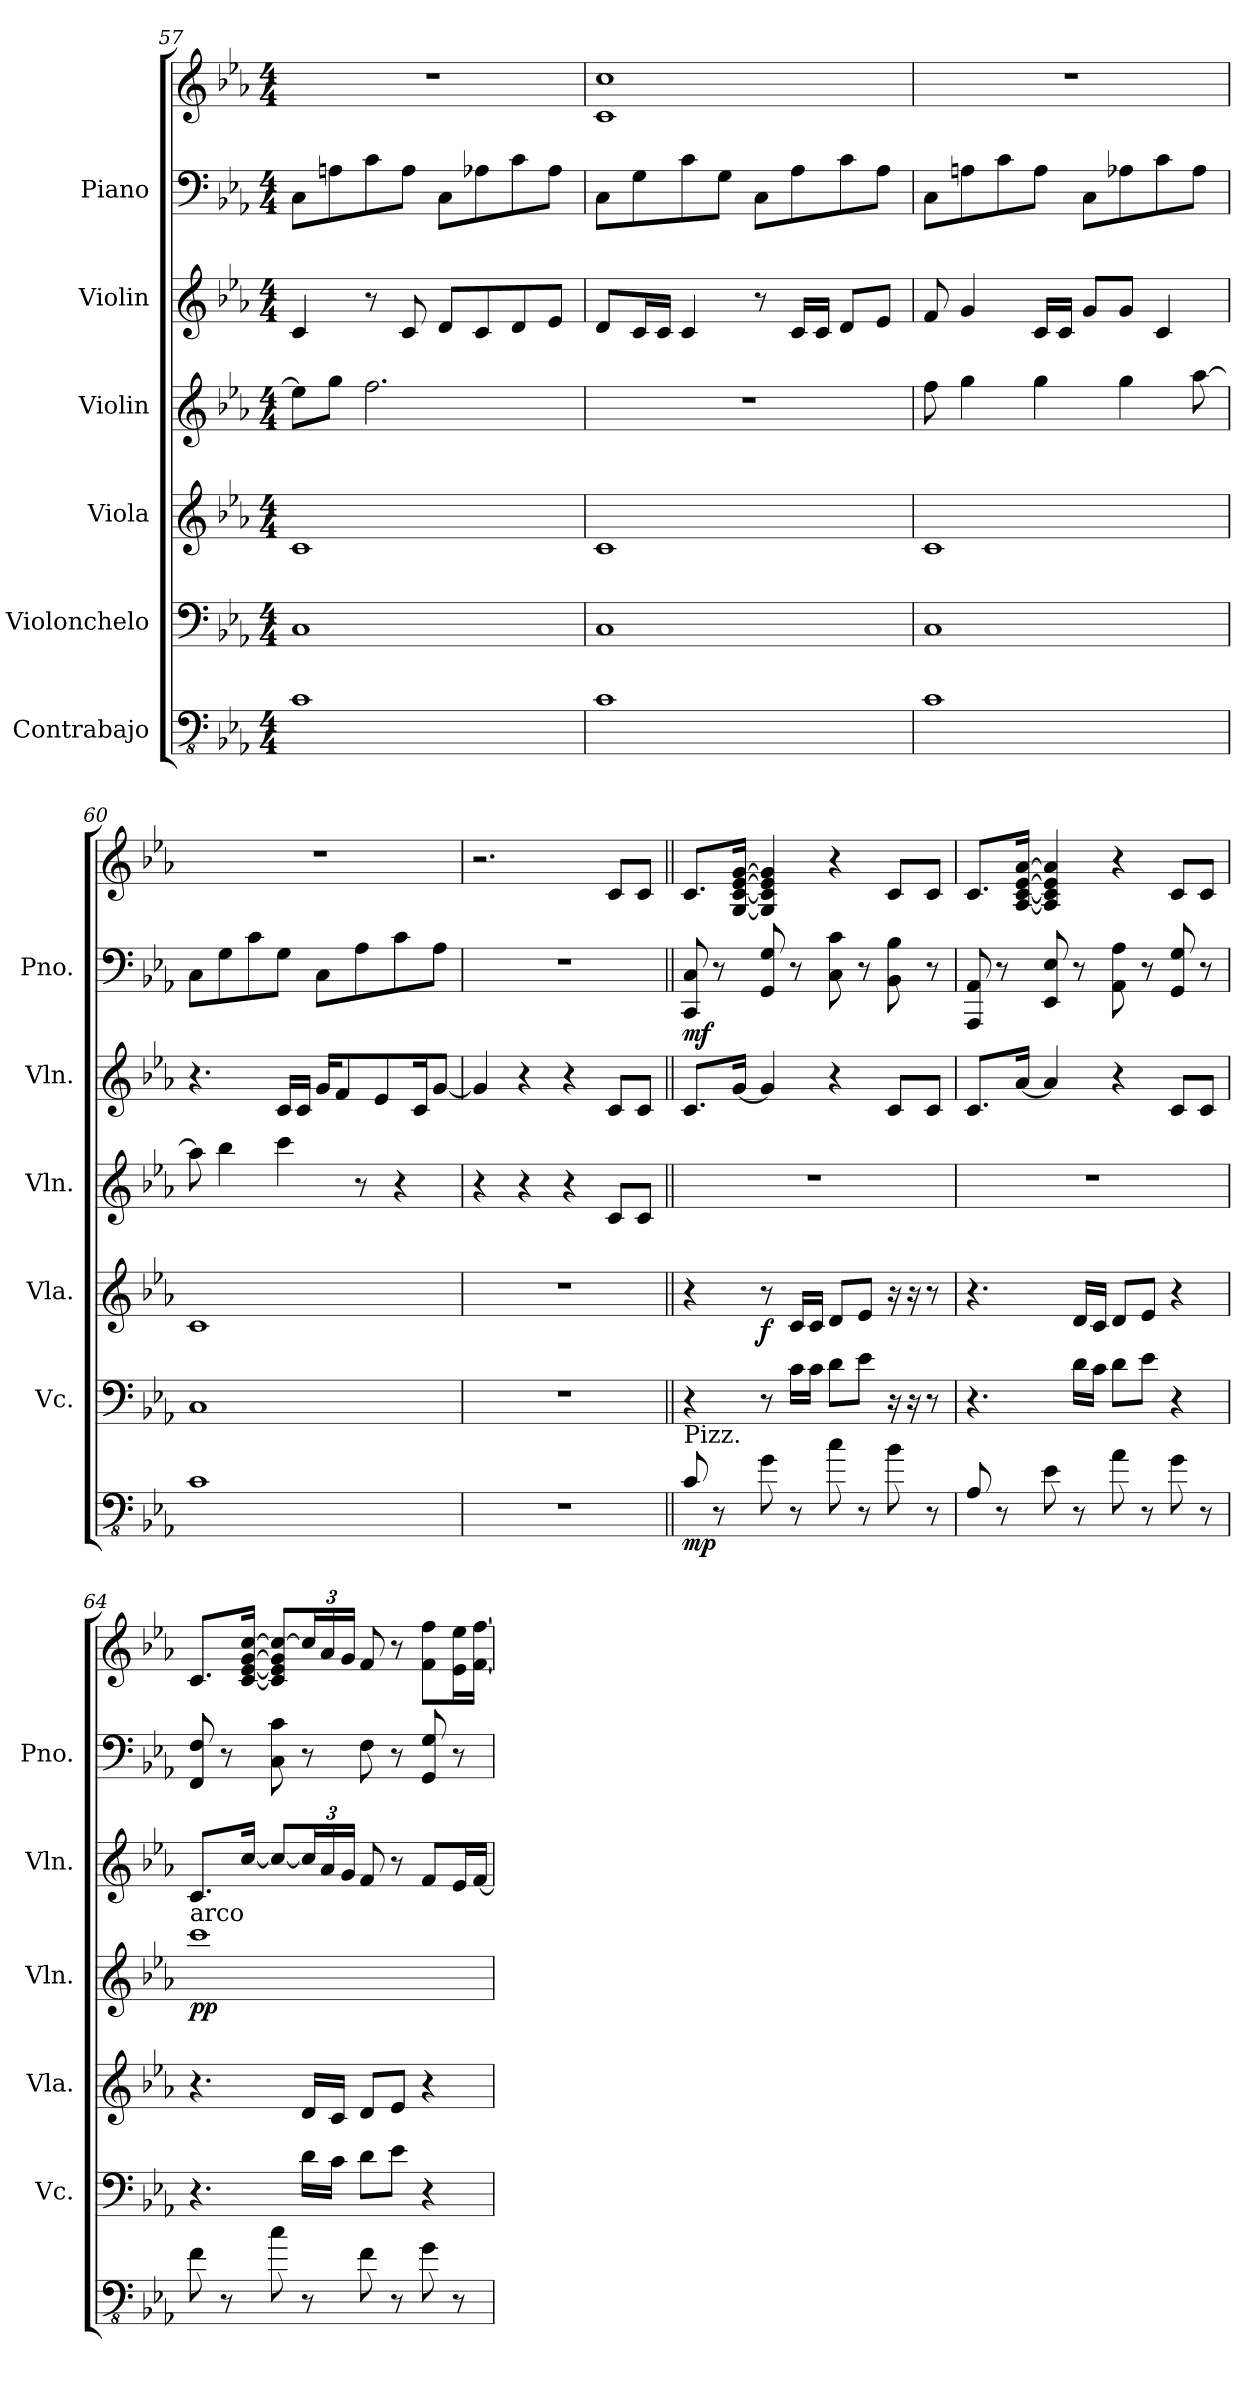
**kern	**dynam	**kern	**kern	**dynam	**kern	**dynam	**kern	**kern	**kern	**dynam
*part6	*part6	*part5	*part4	*part4	*part3	*part3	*part2	*part1	*part1	*part1
*staff7	*staff7	*staff6	*staff5	*staff5	*staff4	*staff4	*staff3	*staff2	*staff1	*staff1/2
*I"Contrabajo	*	*I"Violonchelo	*I"Viola	*	*I"Violin	*	*I"Violin	*I"Piano	*	*
*	*	*I'Vc.	*I'Vla.	*	*I'Vln.	*	*I'Vln.	*I'Pno.	*	*
*clefFv4	*	*clefF4	*clefG2	*	*clefG2	*	*clefG2	*clefF4	*clefG2	*
*ITrd7c12	*	*	*	*	*	*	*	*	*	*
*k[b-e-a-]	*	*k[b-e-a-]	*k[b-e-a-]	*	*k[b-e-a-]	*	*k[b-e-a-]	*k[b-e-a-]	*k[b-e-a-]	*
*M4/4	*	*M4/4	*M4/4	*	*M4/4	*	*M4/4	*M4/4	*M4/4	*
=57	=57	=57	=57	=57	=57	=57	=57	=57	=57	=57
1CC	.	1C	1c	.	8ee-\L]	.	4c/	8C\L	1r	.
.	.	.	.	.	8gg\J	.	.	8An\	.	.
.	.	.	.	.	2.ff\	.	8r	8c\	.	.
.	.	.	.	.	.	.	8c/	8A\J	.	.
.	.	.	.	.	.	.	8d/L	8C\L	.	.
.	.	.	.	.	.	.	8c/	8A-X\	.	.
.	.	.	.	.	.	.	8d/	8c\	.	.
.	.	.	.	.	.	.	8e-/J	8A-\J	.	.
!!LO:PB:g=z
=58	=58	=58	=58	=58	=58	=58	=58	=58	=58	=58
1CC	.	1C	1c	.	1r	.	8d/L	8C\L	1c 1cc	.
.	.	.	.	.	.	.	16c/L	8G\	.	.
.	.	.	.	.	.	.	16c/JJ	.	.	.
.	.	.	.	.	.	.	4c/	8c\	.	.
.	.	.	.	.	.	.	.	8G\J	.	.
.	.	.	.	.	.	.	8r	8C\L	.	.
.	.	.	.	.	.	.	16c/LL	8A-\	.	.
.	.	.	.	.	.	.	16c/JJ	.	.	.
.	.	.	.	.	.	.	8d/L	8c\	.	.
.	.	.	.	.	.	.	8e-/J	8A-\J	.	.
=59	=59	=59	=59	=59	=59	=59	=59	=59	=59	=59
1CC	.	1C	1c	.	8ff\	.	8f/	8C\L	1r	.
.	.	.	.	.	4gg\	.	4g/	8An\	.	.
.	.	.	.	.	.	.	.	8c\	.	.
.	.	.	.	.	4gg\	.	16c/LL	8A\J	.	.
.	.	.	.	.	.	.	16c/JJ	.	.	.
.	.	.	.	.	.	.	8g/L	8C\L	.	.
.	.	.	.	.	4gg\	.	8g/J	8A-X\	.	.
.	.	.	.	.	.	.	4c/	8c\	.	.
.	.	.	.	.	[8aa-\	.	.	8A-\J	.	.
=60	=60	=60	=60	=60	=60	=60	=60	=60	=60	=60
1CC	.	1C	1c	.	8aa-\]	.	4.r	8C\L	1r	.
.	.	.	.	.	4bb-\	.	.	8G\	.	.
.	.	.	.	.	.	.	.	8c\	.	.
.	.	.	.	.	4ccc\	.	16c/LL	8G\J	.	.
.	.	.	.	.	.	.	16c/JJ	.	.	.
.	.	.	.	.	.	.	16g/KL	8C\L	.	.
.	.	.	.	.	.	.	8f/	.	.	.
.	.	.	.	.	8r	.	.	8A-\	.	.
.	.	.	.	.	.	.	8e-/	.	.	.
.	.	.	.	.	4r	.	.	8c\	.	.
.	.	.	.	.	.	.	16c/K	.	.	.
.	.	.	.	.	.	.	[8g/J	8A-\J	.	.
=61	=61	=61	=61	=61	=61	=61	=61	=61	=61	=61
1r	.	1r	1r	.	4r	.	4g/]	1r	2.r	.
.	.	.	.	.	4r	.	4r	.	.	.
.	.	.	.	.	4r	.	4r	.	.	.
.	.	.	.	.	8c/L	.	8c/L	.	8c/L	.
.	.	.	.	.	8c/J	.	8c/J	.	8c/J	.
!!LO:PB:g=z
=62||	=62||	=62||	=62||	=62||	=62||	=62||	=62||	=62||	=62||	=62||
!LO:TX:a:t=Pizz.	!	!	!	!	!	!	!	!	!	!
!	!LO:DY:b	!	!	!	!	!	!	!	!	!LO:DY:b=2
8CC/	mp	4r	4r	.	1r	.	8.c/L	8CC/ 8C/	8.c/L	mf
8r	.	.	.	.	.	.	.	8r	.	.
.	.	.	.	.	.	.	[16g/Jk	.	[16G/ [16c/ [16e-/ [16g/Jk	.
!	!	!	!	!LO:DY:b	!	!	!	!	!	!
8GG\	.	8r	8r	f	.	.	4g/]	8GG/ 8G/	4G/] 4c/] 4e-/] 4g/]	.
8r	.	16c\LL	16c/LL	.	.	.	.	8r	.	.
.	.	16c\JJ	16c/JJ	.	.	.	.	.	.	.
8C\	.	8d\L	8d/L	.	.	.	4r	8C\ 8c\	4r	.
8r	.	8e-\J	8e-/J	.	.	.	.	8r	.	.
8BB-\	.	16r	16r	.	.	.	8c/L	8BB-\ 8B-\	8c/L	.
.	.	16r	16r	.	.	.	.	.	.	.
8r	.	8r	8r	.	.	.	8c/J	8r	8c/J	.
=63	=63	=63	=63	=63	=63	=63	=63	=63	=63	=63
8AAA-/	.	4.r	4.r	.	1r	.	8.c/L	8AAA-/ 8AA-/	8.c/L	.
8r	.	.	.	.	.	.	.	8r	.	.
.	.	.	.	.	.	.	[16a-/Jk	.	[16A-/ [16c/ [16e-/ [16a-/Jk	.
8EE-\	.	.	.	.	.	.	4a-/]	8EE-/ 8E-/	4A-/] 4c/] 4e-/] 4a-/]	.
8r	.	16d\LL	16d/LL	.	.	.	.	8r	.	.
.	.	16c\JJ	16c/JJ	.	.	.	.	.	.	.
8AA-\	.	8d\L	8d/L	.	.	.	4r	8AA-\ 8A-\	4r	.
8r	.	8e-\J	8e-/J	.	.	.	.	8r	.	.
8GG\	.	4r	4r	.	.	.	8c/L	8GG/ 8G/	8c/L	.
8r	.	.	.	.	.	.	8c/J	8r	8c/J	.
=64	=64	=64	=64	=64	=64	=64	=64	=64	=64	=64
!	!	!	!	!	!LO:TX:a:t=arco	!	!	!	!	!
!	!	!	!	!	!	!LO:DY:b	!	!	!	!
8FF\	.	4.r	4.r	.	1ccc	pp	8.c/L	8FF/ 8F/	8.c/L	.
8r	.	.	.	.	.	.	.	8r	.	.
.	.	.	.	.	.	.	[16cc/Jk	.	[16c/ [16e-/ [16g/ [16cc/Jk	.
8C\	.	.	.	.	.	.	8cc/L_	8C\ 8c\	8c/] 8e-/] 8g/] 8cc/_L	.
*	*	*	*	*	*	*	*Xbrackettup	*	*Xbrackettup	*
8r	.	16d\LL	16d/LL	.	.	.	24cc/L]	8r	24cc/L]	.
.	.	.	.	.	.	.	24a-/	.	24a-/	.
.	.	16c\JJ	16c/JJ	.	.	.	.	.	.	.
.	.	.	.	.	.	.	24g/JJ	.	24g/JJ	.
8FF\	.	8d\L	8d/L	.	.	.	8f/	8F\	8f/	.
8r	.	8e-\J	8e-/J	.	.	.	8r	8r	8r	.
8GG\	.	4r	4r	.	.	.	8f/L	8GG/ 8G/	8f\ 8ff\L	.
8r	.	.	.	.	.	.	16e-/L	8r	16e-\ 16ee-\L	.
.	.	.	.	.	.	.	[16f/JJ	.	[16f\ [16ff\JJ	.
=	=	=	=	=	=	=	=	=	=	=
*-	*-	*-	*-	*-	*-	*-	*-	*-	*-	*-
